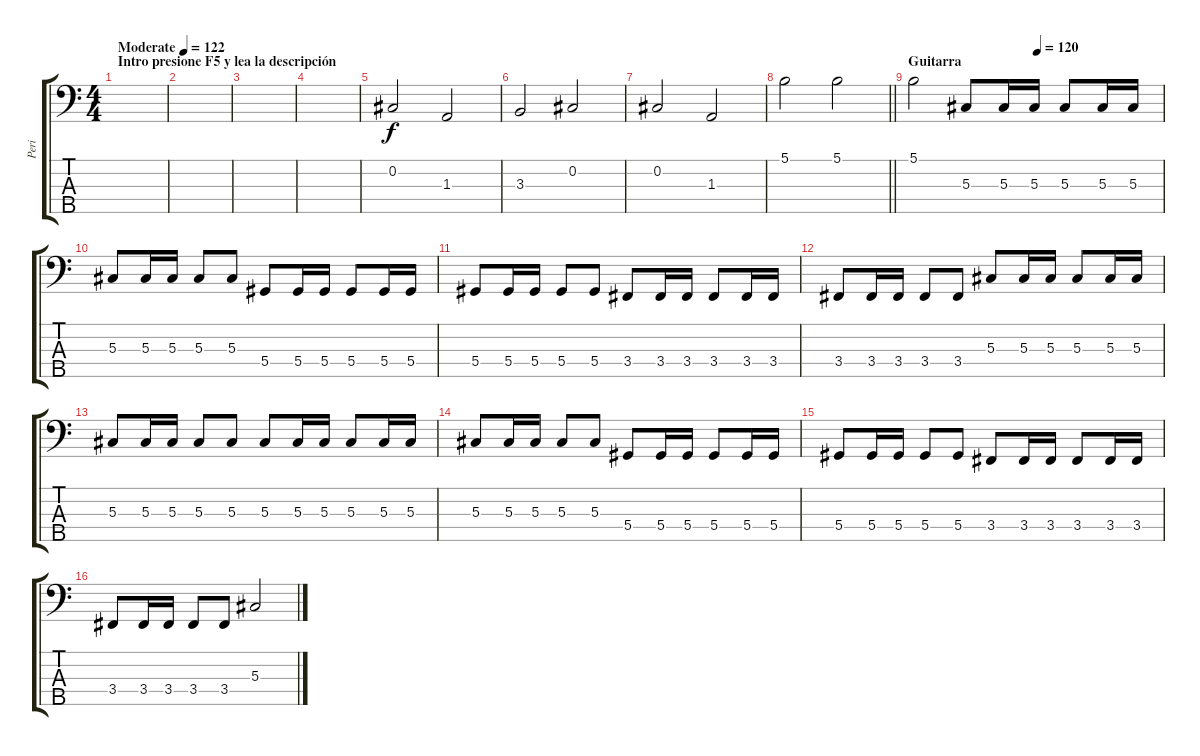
\track ("Peri" "Peri") {instrument electricbassfinger}
\staff {score tabs}
\tuning (Gb2 Db2 Ab1 Eb1 Bb0) {hide}
\ts (4 4)
\section ("" "Intro presione F5 y lea la descripción")
\tempo (122 "Moderate")
\clef f4
\ks c
|
|
|
|
0.2.2 1.3.2 |
3.3.2 0.2.2 |
0.2.2 1.3.2 |
\barLineRight lightlight
5.1.2 5.1.2 |
\section ("" "Guitarra")
\tempo (120 0.5)
5.1.2 5.3.8 5.3.16 5.3.16 5.3.8 5.3.16 5.3.16 |
5.3.8 5.3.16 5.3.16 5.3.8 5.3.8 5.4.8 5.4.16 5.4.16 5.4.8 5.4.16 5.4.16 |
5.4.8 5.4.16 5.4.16 5.4.8 5.4.8 3.4.8 3.4.16 3.4.16 3.4.8 3.4.16 3.4.16 |
3.4.8 3.4.16 3.4.16 3.4.8 3.4.8 5.3.8 5.3.16 5.3.16 5.3.8 5.3.16 5.3.16 |
5.3.8 5.3.16 5.3.16 5.3.8 5.3.8 5.3.8 5.3.16 5.3.16 5.3.8 5.3.16 5.3.16 |
5.3.8 5.3.16 5.3.16 5.3.8 5.3.8 5.4.8 5.4.16 5.4.16 5.4.8 5.4.16 5.4.16 |
5.4.8 5.4.16 5.4.16 5.4.8 5.4.8 3.4.8 3.4.16 3.4.16 3.4.8 3.4.16 3.4.16 |
3.4.8 3.4.16 3.4.16 3.4.8 3.4.8 5.3.2
